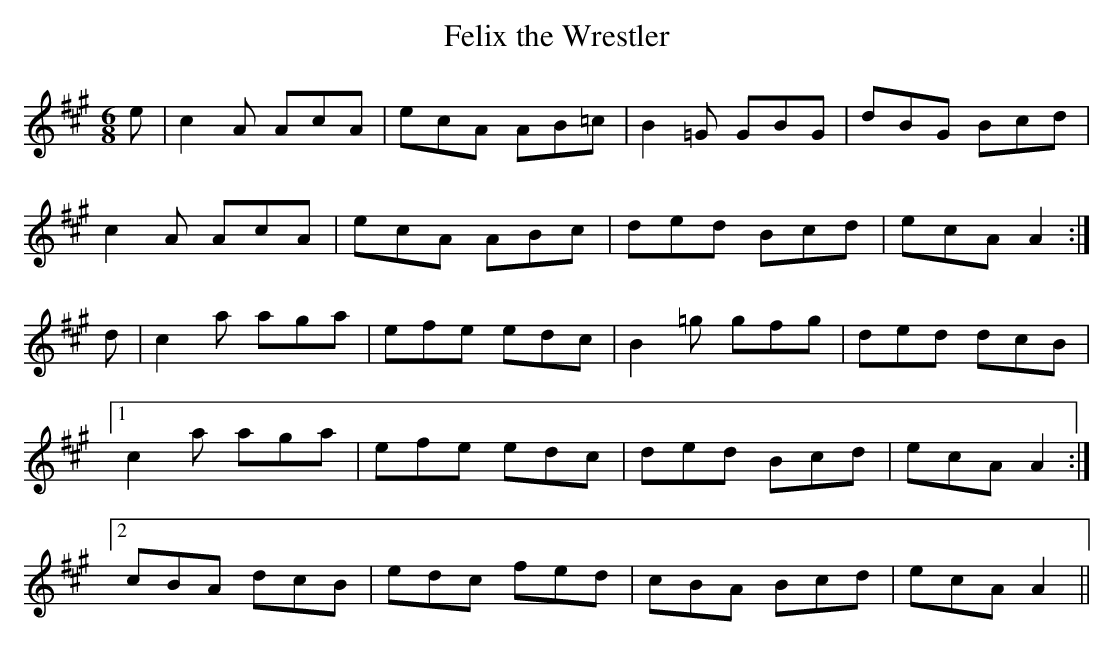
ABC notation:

X:1
T: Felix the Wrestler
M: 6/8
L: 1/8
K: A
e|c2A AcA|ecA AB=c|B2=G GBG|dBG Bcd|
c2A AcA|ecA ABc|ded Bcd|ecA A2:|
d|c2a aga|efe edc|B2=g gfg|ded dcB|
[1 c2a aga|efe edc|ded Bcd|ecA A2:|
[2 cBA dcB|edc fed|cBA Bcd|ecA A2||
